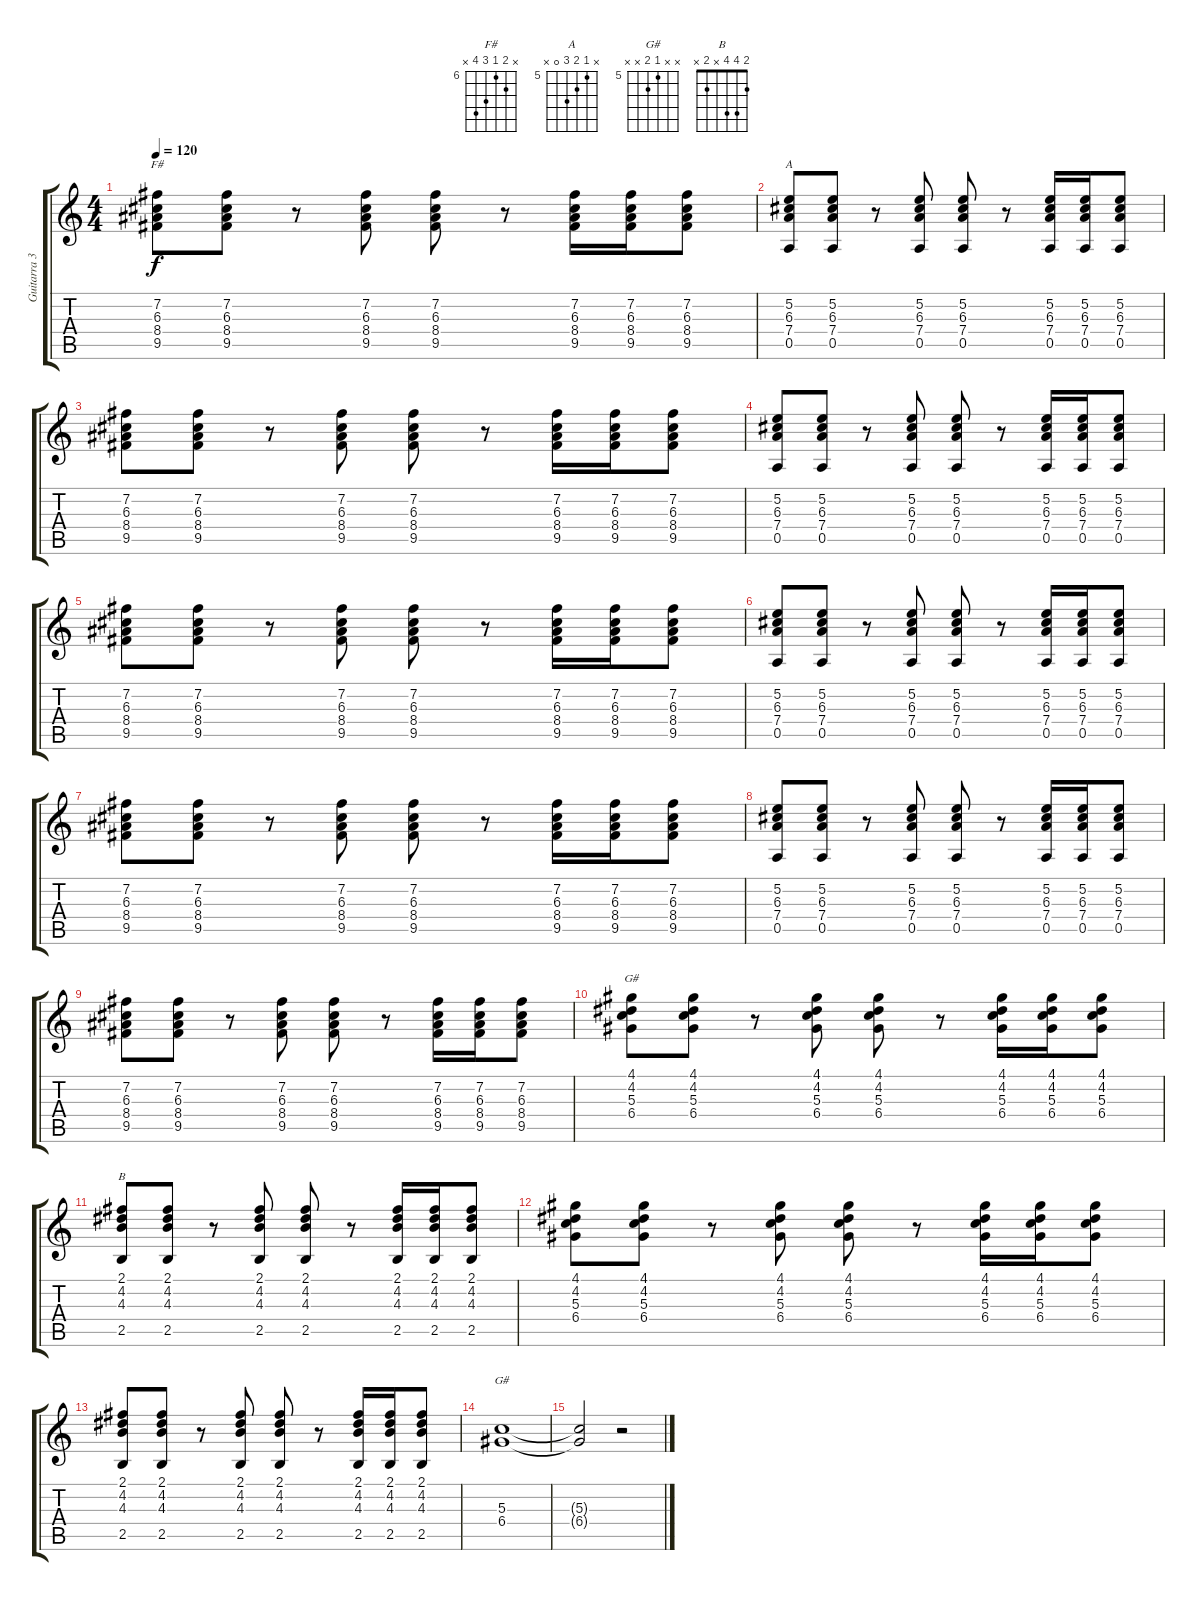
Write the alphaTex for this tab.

\track ("Guitarra 3" "Guitarra 3") {instrument acousticguitarsteel}
\staff {score tabs}
\tuning (E4 B3 G3 D3 A2 E2) {hide}
\chord ("F#" x 7 6 8 9 x) {firstfret 6}
\chord ("A" x 5 6 7 0 x) {firstfret 5}
\chord ("G#" 4 4 5 6 x x) {firstfret 4}
\chord ("B" 2 4 4 x 2 x)
\chord ("G#" x x 5 6 x x) {firstfret 5}
\ts (4 4)
\tempo 120
\clef g2
\ks c
(7.2 6.3 8.4 9.5).8{ch "F#" dy f} (7.2 6.3 8.4 9.5).8 r.8 (7.2 6.3 8.4 9.5).8 (7.2 6.3 8.4 9.5).8 r.8 (7.2 6.3 8.4 9.5).16 (7.2 6.3 8.4 9.5).16 (7.2 6.3 8.4 9.5).8 |
(5.2 6.3 7.4 0.5).8{ch "A"} (5.2 6.3 7.4 0.5).8 r.8 (5.2 6.3 7.4 0.5).8 (5.2 6.3 7.4 0.5).8 r.8 (5.2 6.3 7.4 0.5).16 (5.2 6.3 7.4 0.5).16 (5.2 6.3 7.4 0.5).8 |
(7.2 6.3 8.4 9.5).8 (7.2 6.3 8.4 9.5).8 r.8 (7.2 6.3 8.4 9.5).8 (7.2 6.3 8.4 9.5).8 r.8 (7.2 6.3 8.4 9.5).16 (7.2 6.3 8.4 9.5).16 (7.2 6.3 8.4 9.5).8 |
(5.2 6.3 7.4 0.5).8 (5.2 6.3 7.4 0.5).8 r.8 (5.2 6.3 7.4 0.5).8 (5.2 6.3 7.4 0.5).8 r.8 (5.2 6.3 7.4 0.5).16 (5.2 6.3 7.4 0.5).16 (5.2 6.3 7.4 0.5).8 |
(7.2 6.3 8.4 9.5).8 (7.2 6.3 8.4 9.5).8 r.8 (7.2 6.3 8.4 9.5).8 (7.2 6.3 8.4 9.5).8 r.8 (7.2 6.3 8.4 9.5).16 (7.2 6.3 8.4 9.5).16 (7.2 6.3 8.4 9.5).8 |
(5.2 6.3 7.4 0.5).8 (5.2 6.3 7.4 0.5).8 r.8 (5.2 6.3 7.4 0.5).8 (5.2 6.3 7.4 0.5).8 r.8 (5.2 6.3 7.4 0.5).16 (5.2 6.3 7.4 0.5).16 (5.2 6.3 7.4 0.5).8 |
(7.2 6.3 8.4 9.5).8 (7.2 6.3 8.4 9.5).8 r.8 (7.2 6.3 8.4 9.5).8 (7.2 6.3 8.4 9.5).8 r.8 (7.2 6.3 8.4 9.5).16 (7.2 6.3 8.4 9.5).16 (7.2 6.3 8.4 9.5).8 |
(5.2 6.3 7.4 0.5).8 (5.2 6.3 7.4 0.5).8 r.8 (5.2 6.3 7.4 0.5).8 (5.2 6.3 7.4 0.5).8 r.8 (5.2 6.3 7.4 0.5).16 (5.2 6.3 7.4 0.5).16 (5.2 6.3 7.4 0.5).8 |
(7.2 6.3 8.4 9.5).8 (7.2 6.3 8.4 9.5).8 r.8 (7.2 6.3 8.4 9.5).8 (7.2 6.3 8.4 9.5).8 r.8 (7.2 6.3 8.4 9.5).16 (7.2 6.3 8.4 9.5).16 (7.2 6.3 8.4 9.5).8 |
(4.1 4.2 5.3 6.4).8{ch "G#"} (4.1 4.2 5.3 6.4).8 r.8 (4.1 4.2 5.3 6.4).8 (4.1 4.2 5.3 6.4).8 r.8 (4.1 4.2 5.3 6.4).16 (4.1 4.2 5.3 6.4).16 (4.1 4.2 5.3 6.4).8 |
(2.1 4.2 4.3 2.5).8{ch "B"} (2.1 4.2 4.3 2.5).8 r.8 (2.1 4.2 4.3 2.5).8 (2.1 4.2 4.3 2.5).8 r.8 (2.1 4.2 4.3 2.5).16 (2.1 4.2 4.3 2.5).16 (2.1 4.2 4.3 2.5).8 |
(4.1 4.2 5.3 6.4).8 (4.1 4.2 5.3 6.4).8 r.8 (4.1 4.2 5.3 6.4).8 (4.1 4.2 5.3 6.4).8 r.8 (4.1 4.2 5.3 6.4).16 (4.1 4.2 5.3 6.4).16 (4.1 4.2 5.3 6.4).8 |
(2.1 4.2 4.3 2.5).8 (2.1 4.2 4.3 2.5).8 r.8 (2.1 4.2 4.3 2.5).8 (2.1 4.2 4.3 2.5).8 r.8 (2.1 4.2 4.3 2.5).16 (2.1 4.2 4.3 2.5).16 (2.1 4.2 4.3 2.5).8 |
(5.3 6.4).1{ch "G#"} |
(5.3{t} 6.4{t}).2 r.2
